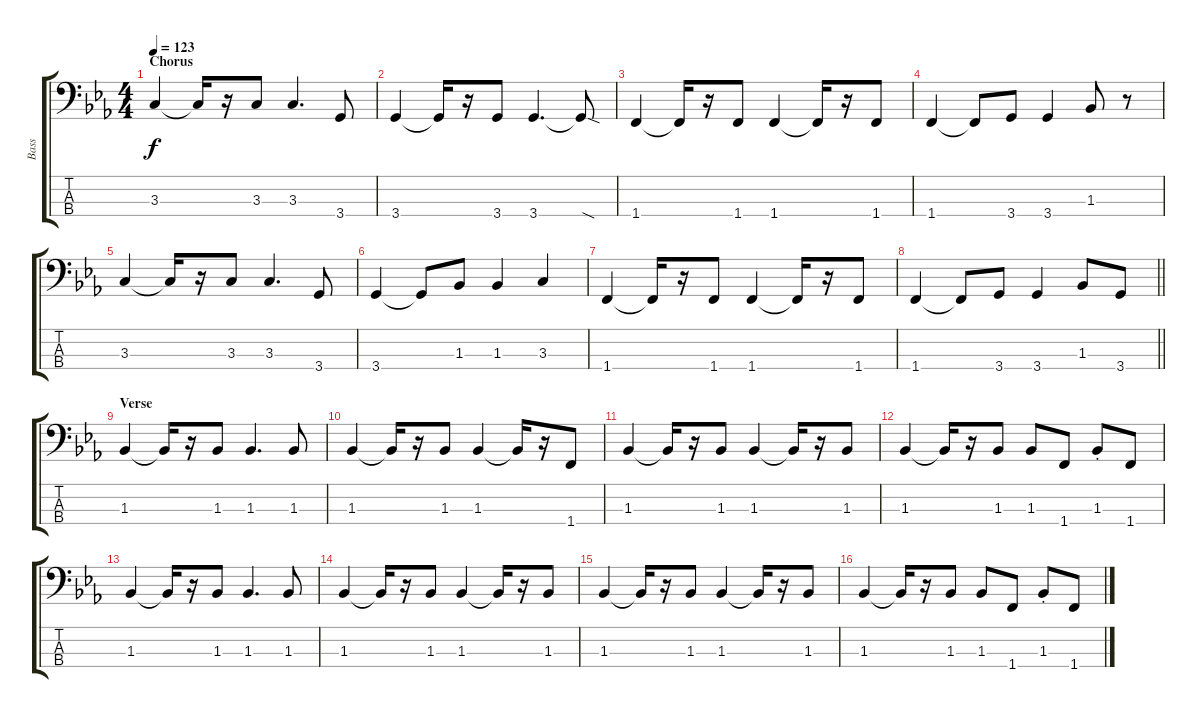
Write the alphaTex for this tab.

\track ("Bass" "Bass") {instrument electricbassfinger}
\staff {score tabs}
\tuning (G2 D2 A1 E1) {hide}
\ts (4 4)
\section ("" "Chorus")
\tempo 123
\clef f4
\ks eb
3.3.4{dy f} 3.3{t}.16 r.16 3.3.8 3.3.4{d} 3.4.8 |
3.4.4 3.4{t}.16 r.16 3.4.8 3.4.4{d} 3.4{sod t}.8 |
1.4.4 1.4{t}.16 r.16 1.4.8 1.4.4 1.4{t}.16 r.16 1.4.8 |
1.4.4 1.4{t}.8 3.4.8 3.4.4 1.3.8 r.8 |
3.3.4 3.3{t}.16 r.16 3.3.8 3.3.4{d} 3.4.8 |
3.4.4 3.4{t}.8 1.3.8 1.3.4 3.3.4 |
1.4.4 1.4{t}.16 r.16 1.4.8 1.4.4 1.4{t}.16 r.16 1.4.8 |
\barLineRight lightlight
1.4.4 1.4{t}.8 3.4.8 3.4.4 1.3.8 3.4.8 |
\section ("" "Verse")
1.3.4 1.3{t}.16 r.16 1.3.8 1.3.4{d} 1.3.8 |
1.3.4 1.3{t}.16 r.16 1.3.8 1.3.4 1.3{t}.16 r.16 1.4.8 |
1.3.4 1.3{t}.16 r.16 1.3.8 1.3.4 1.3{t}.16 r.16 1.3.8 |
1.3.4 1.3{t}.16 r.16 1.3.8 1.3.8 1.4.8 1.3{st}.8 1.4.8 |
1.3.4 1.3{t}.16 r.16 1.3.8 1.3.4{d} 1.3.8 |
1.3.4 1.3{t}.16 r.16 1.3.8 1.3.4 1.3{t}.16 r.16 1.3.8 |
1.3.4 1.3{t}.16 r.16 1.3.8 1.3.4 1.3{t}.16 r.16 1.3.8 |
1.3.4 1.3{t}.16 r.16 1.3.8 1.3.8 1.4.8 1.3{st}.8 1.4.8
